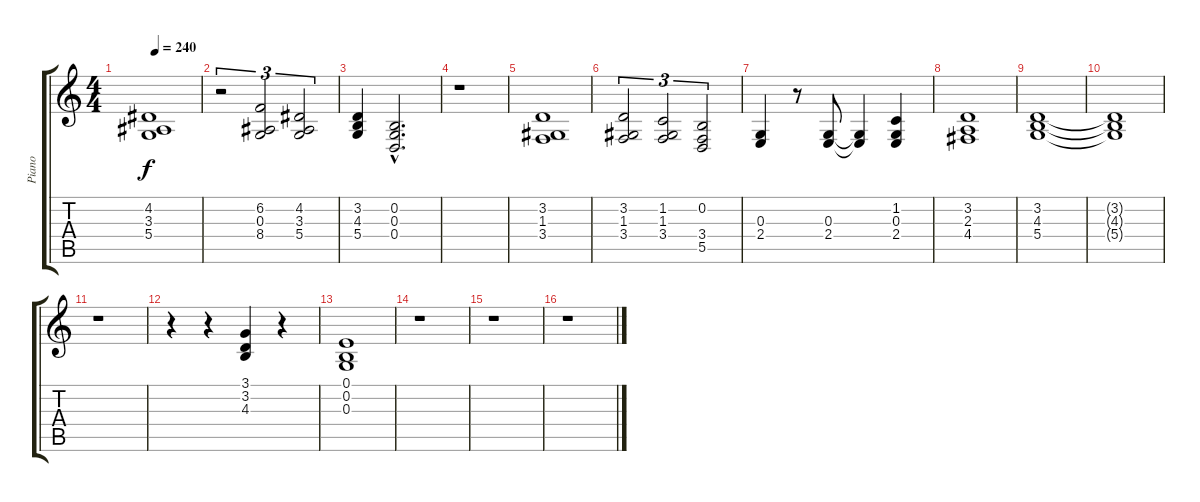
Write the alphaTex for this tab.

\track ("Piano" "Piano") {instrument brightacousticpiano}
\staff {score tabs}
\tuning (E4 B3 G3 D3 A2 E2) {hide}
\ts (4 4)
\tempo 240
\clef g2
\ks c
(4.2 3.3 5.4).1{dy f} |
r.2{tu (3 2)} (6.2 0.3 8.4).2{tu (3 2)} (4.2 3.3 5.4).2{tu (3 2)} |
(3.2 4.3 5.4).4 (0.2{hac} 0.3{hac} 0.4{hac}).2{d} |
r.1 |
(3.2 1.3 3.4).1 |
(3.2 1.3 3.4).2{tu (3 2)} (1.2 1.3 3.4).2{tu (3 2)} (0.2 3.4 5.5).2{tu (3 2)} |
(0.3 2.4).4 r.8 (0.3 2.4).8 (0.3{t} 2.4{t}).4 (1.2 0.3 2.4).4 |
(3.2 2.3 4.4).1 |
(3.2 4.3 5.4).1 |
(3.2{t} 4.3{t} 5.4{t}).1 |
r.1 |
r.4 r.4 (3.1 3.2 4.3).4 r.4 |
(0.1 0.2 0.3).1 |
r.1 |
r.1 |
r.1
